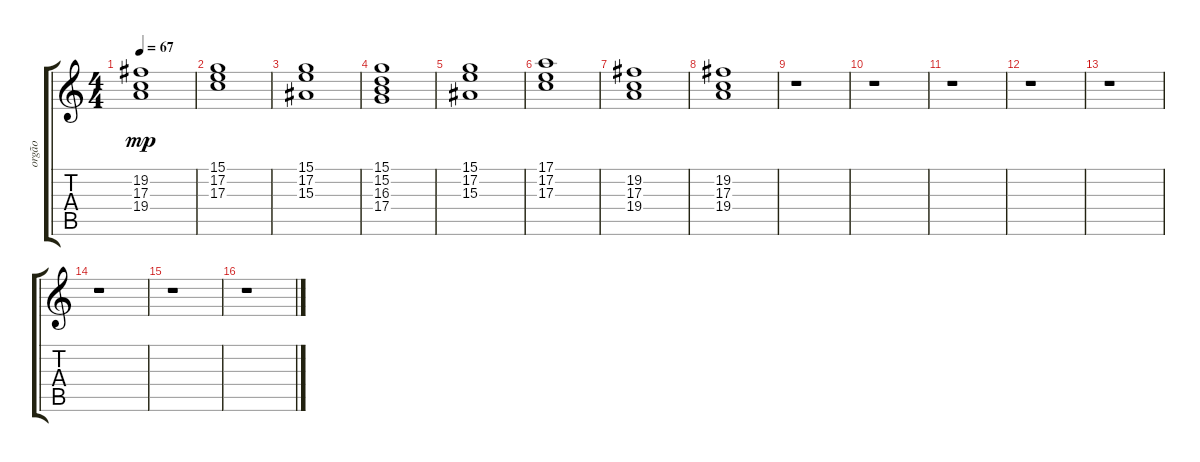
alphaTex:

\track ("orgão" "orgão") {instrument stringensemble2}
\staff {score tabs}
\tuning (E4 B3 G3 D3 A2 E2) {hide}
\ts (4 4)
\tempo 67
\clef g2
\ks c
(19.2 17.3 19.4).1{dy mp} |
(15.1 17.2 17.3).1 |
(15.1 17.2 15.3).1 |
(15.1 15.2 16.3 17.4).1 |
(15.1 17.2 15.3).1 |
(17.1 17.2 17.3).1 |
(19.2 17.3 19.4).1 |
(19.2 17.3 19.4).1 |
r.1 |
r.1 |
r.1 |
r.1 |
r.1 |
r.1 |
r.1 |
r.1
